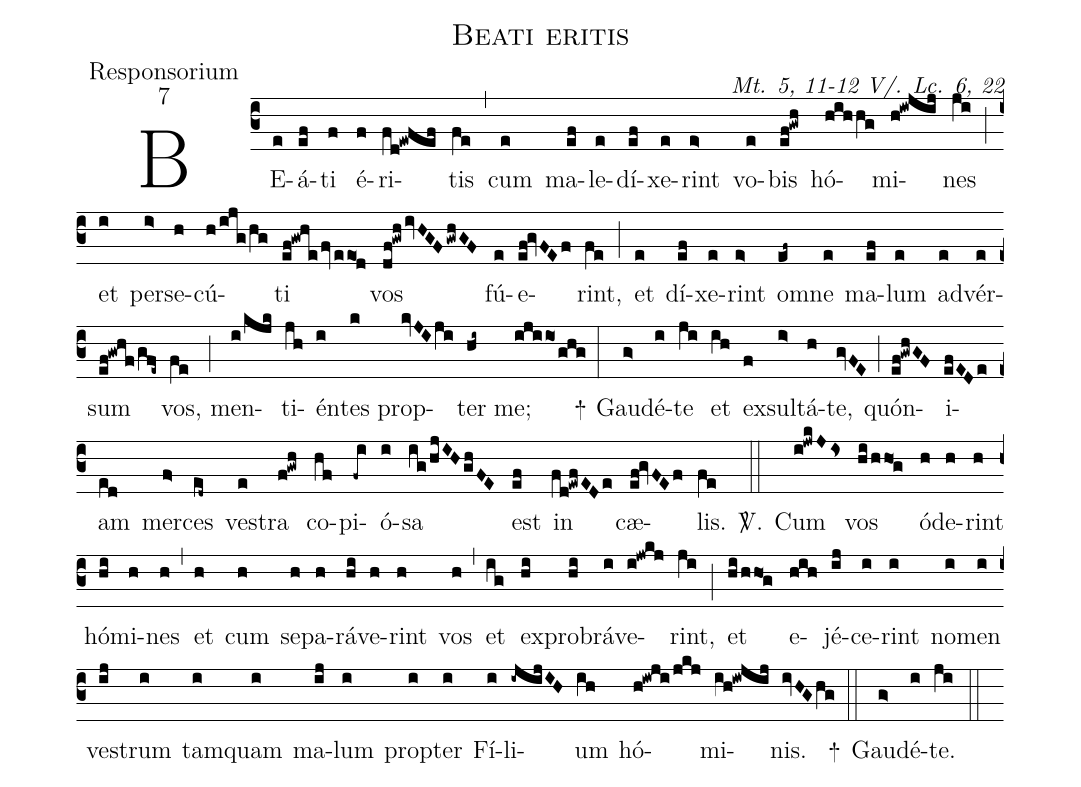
name:Beati eritis;
office-part:Responsorium;
mode:7;
commentary:Mt. 5, 11-12 V/. Lc. 6, 22;
%%
(c3)
BE(e)á(ef)ti(f) é(f)ri(fd!ewfef)tis(fe) (,)
cum(e) ma(ef)le(e)dí(ef)xe(e)rint(e>) vo(e)bis(ef!gwh) hó(hihhg)mi(h!iwjij)nes(ji) (;)
et(i) per(i>)se(h)cú(h/ijg/hg)ti(ef!gwhe/fv/eeo1d) vos(df!gwh/ivHGFgwhGF) fú(e)e(ef!gvFEf)rint,(fe) (;)
et(e) dí(ef)xe(e)rint(e>) om(ef~)ne(e) ma(ef)lum(e) ad(e)vér(e)sum(ef!gwhf/gfe~) vos,(fe) (;)
men(i/kjk)ti(jh)én(i)tes(k) prop(kvJIji)ter(hi~) me;(ijiio1/ghg) +(:)
Gau(g>)dé(i)te(ji) et(ih) ex(f)sul(i>)tá(h)te,(gvFE) (;)
quón(ef!gwhGF)i(efEDe)am(ed) mer(f>)ces(ed~) ves(e)tra(f!gwh) co(hf)pi(-fi)ó(i)sa(ig/hjIHghFE) est(ef) in(fd!ewfEDe) cæ(ef!gvFEf)lis.(fe) <sp>V/</sp>.(::)
Cum(i!jwkJis) vos(hi/hho1g) ó(h)de(h)rint(h) hó(hi)mi(h)nes(h) (,)
et(h) cum(h) se(h)pa(h)rá(hi)ve(h)rint(h) vos(h) (,)
et(ig) ex(hi)pro(hi)brá(i)ve(i!jwkj)rint,(ji) (;)
et(hi/h/ho1g) e(hih)jé(ij)ce(i)rint(i) no(i)men(i) ves(ij)trum(i) tam(i)quam(i) ma(ij)lum(i) prop(i)ter(i) Fí(i)li(-ijijIH)um(ih) hó(h!iwji/jkj)mi(ih!iwjij)nis.(ivHGhg) +(::)
Gau(g>)dé(i)te.(ji) (::)
